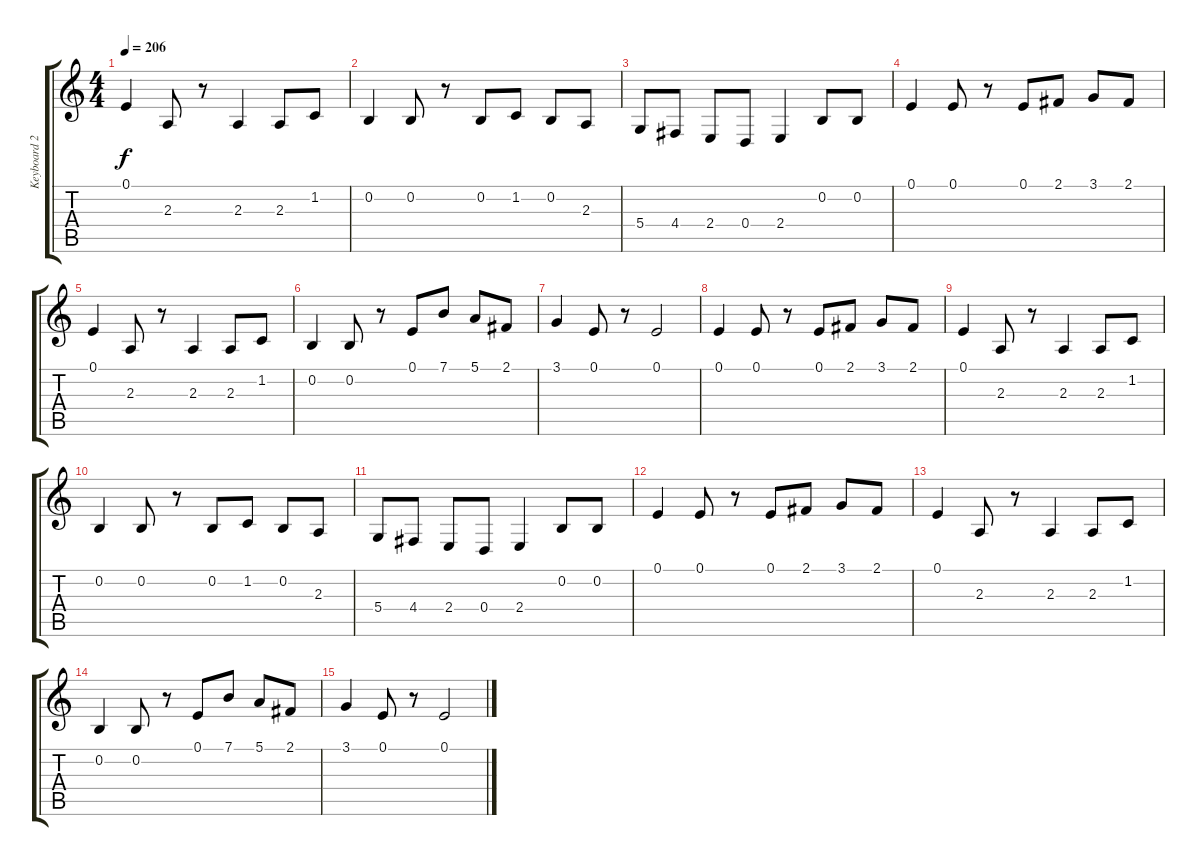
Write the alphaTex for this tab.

\track ("Keyboard 2" "Keyboard 2") {instrument choiraahs}
\staff {score tabs}
\tuning (E4 B3 G3 D3 A2 E2) {hide}
\ts (4 4)
\tempo 206
\clef g2
\ks c
0.1.4{dy f} 2.3.8 r.8 2.3.4 2.3.8 1.2.8 |
0.2.4 0.2.8 r.8 0.2.8 1.2.8 0.2.8 2.3.8 |
5.4.8 4.4.8 2.4.8 0.4.8 2.4.4 0.2.8 0.2.8 |
0.1.4{volume 16 instrument tangoaccordion} 0.1.8 r.8 0.1.8 2.1.8 3.1.8 2.1.8 |
0.1.4 2.3.8 r.8 2.3.4 2.3.8 1.2.8 |
0.2.4 0.2.8 r.8 0.1.8 7.1.8 5.1.8 2.1.8 |
3.1.4 0.1.8 r.8 0.1.2 |
0.1.4{volume 16 instrument tangoaccordion} 0.1.8 r.8 0.1.8 2.1.8 3.1.8 2.1.8 |
0.1.4 2.3.8 r.8 2.3.4 2.3.8 1.2.8 |
0.2.4 0.2.8 r.8 0.2.8 1.2.8 0.2.8 2.3.8 |
5.4.8 4.4.8 2.4.8 0.4.8 2.4.4 0.2.8 0.2.8 |
0.1.4{volume 16 instrument tangoaccordion} 0.1.8 r.8 0.1.8 2.1.8 3.1.8 2.1.8 |
0.1.4 2.3.8 r.8 2.3.4 2.3.8 1.2.8 |
0.2.4 0.2.8 r.8 0.1.8 7.1.8 5.1.8 2.1.8 |
3.1.4 0.1.8 r.8 0.1.2
